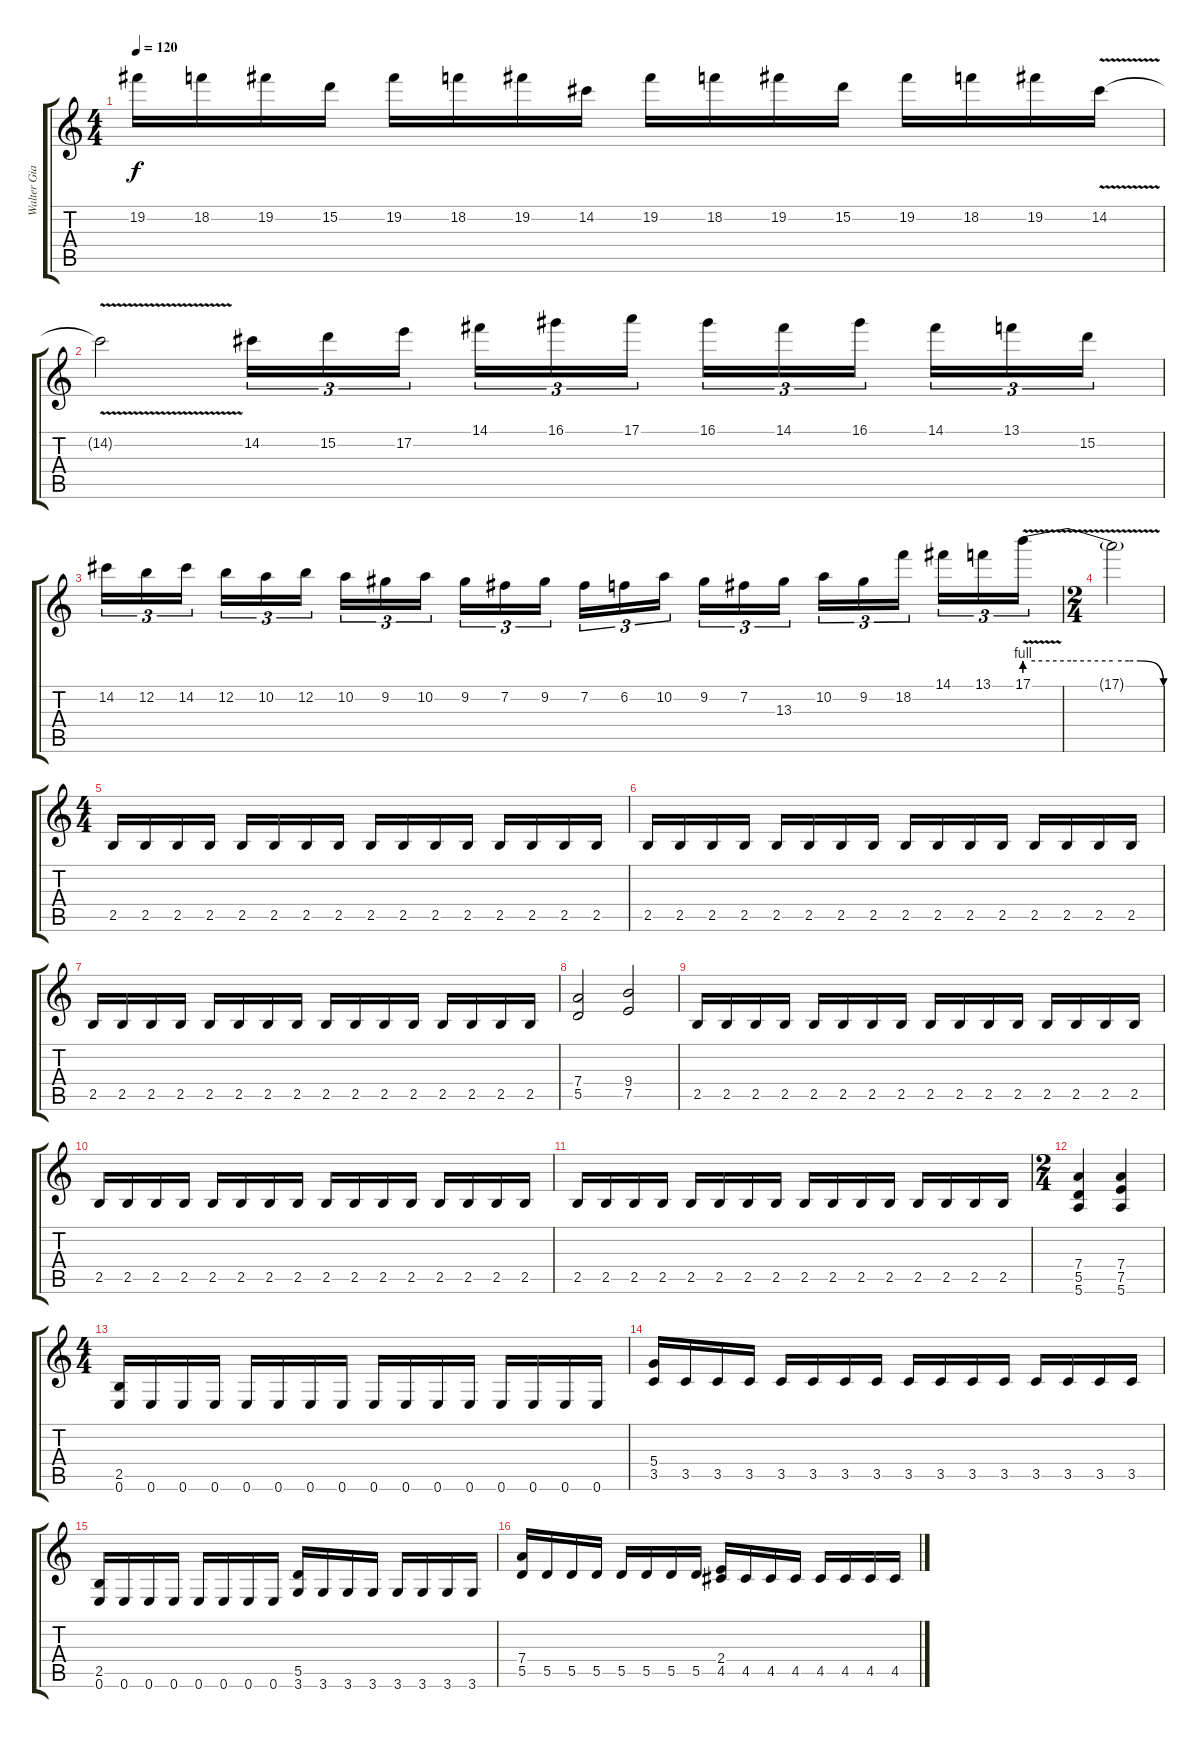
\track ("Walter Giardino" "Walter Gia") {instrument overdrivenguitar}
\staff {score tabs}
\tuning (E4 B3 G3 D3 A2 E2) {hide}
\ts (4 4)
\tempo 120
\clef g2
\ks c
19.2.16{dy f} 18.2.16 19.2.16 15.2.16 19.2.16 18.2.16 19.2.16 14.2.16 19.2.16 18.2.16 19.2.16 15.2.16 19.2.16 18.2.16 19.2.16 14.2{v}.16 |
14.2{t}.2 14.2.16{tu (3 2)} 15.2.16{tu (3 2)} 17.2.16{tu (3 2) beam splitsecondary} 14.1.16{tu (3 2)} 16.1.16{tu (3 2)} 17.1.16{tu (3 2)} 16.1.16{tu (3 2)} 14.1.16{tu (3 2)} 16.1.16{tu (3 2) beam splitsecondary} 14.1.16{tu (3 2)} 13.1.16{tu (3 2)} 15.2.16{tu (3 2)} |
14.2.16{tu (3 2)} 12.2.16{tu (3 2)} 14.2.16{tu (3 2) beam splitsecondary} 12.2.16{tu (3 2)} 10.2.16{tu (3 2)} 12.2.16{tu (3 2)} 10.2.16{tu (3 2)} 9.2.16{tu (3 2)} 10.2.16{tu (3 2) beam splitsecondary} 9.2.16{tu (3 2)} 7.2.16{tu (3 2)} 9.2.16{tu (3 2)} 7.2.16{tu (3 2)} 6.2.16{tu (3 2)} 10.2.16{tu (3 2) beam splitsecondary} 9.2.16{tu (3 2)} 7.2.16{tu (3 2)} 13.3.16{tu (3 2)} 10.2.16{tu (3 2)} 9.2.16{tu (3 2)} 18.2.16{tu (3 2) beam splitsecondary} 14.1.16{tu (3 2)} 13.1.16{tu (3 2)} 17.1{be (custom 0 4 20 4 38 4 45 4 50 4 60 0) v}.16{tu (3 2)} |
\ts (2 4)
17.1{t}.2 |
\ts (4 4)
2.5.16 2.5.16 2.5.16 2.5.16 2.5.16 2.5.16 2.5.16 2.5.16 2.5.16 2.5.16 2.5.16 2.5.16 2.5.16 2.5.16 2.5.16 2.5.16 |
2.5.16 2.5.16 2.5.16 2.5.16 2.5.16 2.5.16 2.5.16 2.5.16 2.5.16 2.5.16 2.5.16 2.5.16 2.5.16 2.5.16 2.5.16 2.5.16 |
2.5.16 2.5.16 2.5.16 2.5.16 2.5.16 2.5.16 2.5.16 2.5.16 2.5.16 2.5.16 2.5.16 2.5.16 2.5.16 2.5.16 2.5.16 2.5.16 |
(7.4 5.5).2 (9.4 7.5).2 |
2.5.16 2.5.16 2.5.16 2.5.16 2.5.16 2.5.16 2.5.16 2.5.16 2.5.16 2.5.16 2.5.16 2.5.16 2.5.16 2.5.16 2.5.16 2.5.16 |
2.5.16 2.5.16 2.5.16 2.5.16 2.5.16 2.5.16 2.5.16 2.5.16 2.5.16 2.5.16 2.5.16 2.5.16 2.5.16 2.5.16 2.5.16 2.5.16 |
2.5.16 2.5.16 2.5.16 2.5.16 2.5.16 2.5.16 2.5.16 2.5.16 2.5.16 2.5.16 2.5.16 2.5.16 2.5.16 2.5.16 2.5.16 2.5.16 |
\ts (2 4)
(7.4 5.5 5.6).4 (7.4 7.5 5.6).4 |
\ts (4 4)
(2.5 0.6).16 0.6.16 0.6.16 0.6.16 0.6.16 0.6.16 0.6.16 0.6.16 0.6.16 0.6.16 0.6.16 0.6.16 0.6.16 0.6.16 0.6.16 0.6.16 |
(5.4 3.5).16 3.5.16 3.5.16 3.5.16 3.5.16 3.5.16 3.5.16 3.5.16 3.5.16 3.5.16 3.5.16 3.5.16 3.5.16 3.5.16 3.5.16 3.5.16 |
(2.5 0.6).16 0.6.16 0.6.16 0.6.16 0.6.16 0.6.16 0.6.16 0.6.16 (5.5 3.6).16 3.6.16 3.6.16 3.6.16 3.6.16 3.6.16 3.6.16 3.6.16 |
(7.4 5.5).16 5.5.16 5.5.16 5.5.16 5.5.16 5.5.16 5.5.16 5.5.16 (2.4 4.5).16 4.5.16 4.5.16 4.5.16 4.5.16 4.5.16 4.5.16 4.5.16
